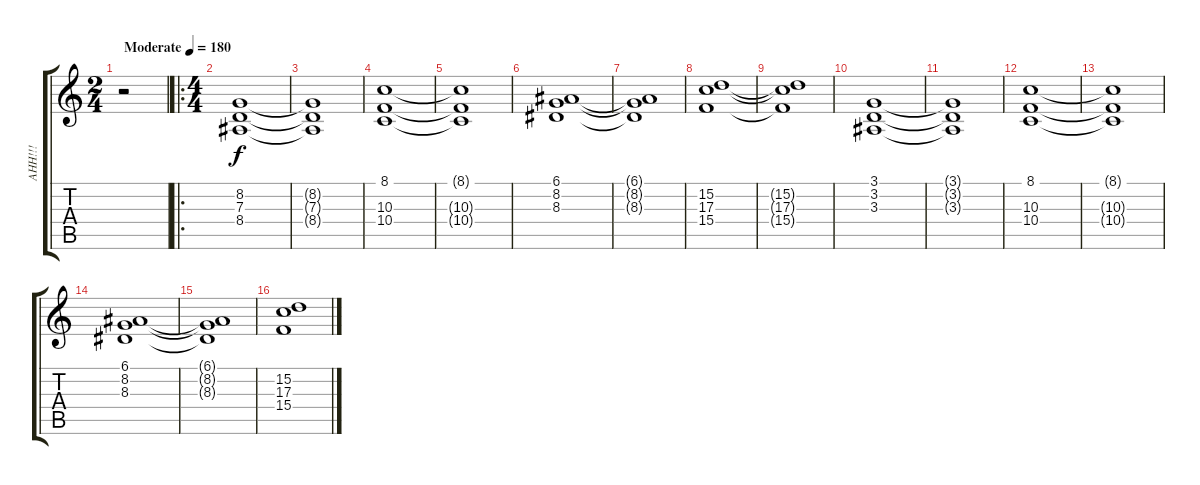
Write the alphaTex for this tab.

\track ("AHH!!!" "AHH!!!") {instrument choiraahs}
\staff {score tabs}
\tuning (E4 B3 G3 D3 A2 E2) {hide}
\ts (2 4)
\tempo (180 "Moderate")
\clef g2
\ks c
r.2{dy f instrument choiraahs} |
\ro
\ts (4 4)
(8.2 7.3 8.4).1 |
(8.2{t} 7.3{t} 8.4{t}).1 |
(8.1 10.3 10.4).1 |
(8.1{t} 10.3{t} 10.4{t}).1 |
(6.1 8.2 8.3).1 |
(6.1{t} 8.2{t} 8.3{t}).1 |
(15.2 17.3 15.4).1 |
(15.2{t} 17.3{t} 15.4{t}).1 |
(3.1 3.2 3.3).1 |
(3.1{t} 3.2{t} 3.3{t}).1 |
(8.1 10.3 10.4).1 |
(8.1{t} 10.3{t} 10.4{t}).1 |
(6.1 8.2 8.3).1 |
(6.1{t} 8.2{t} 8.3{t}).1 |
(15.2 17.3 15.4).1
